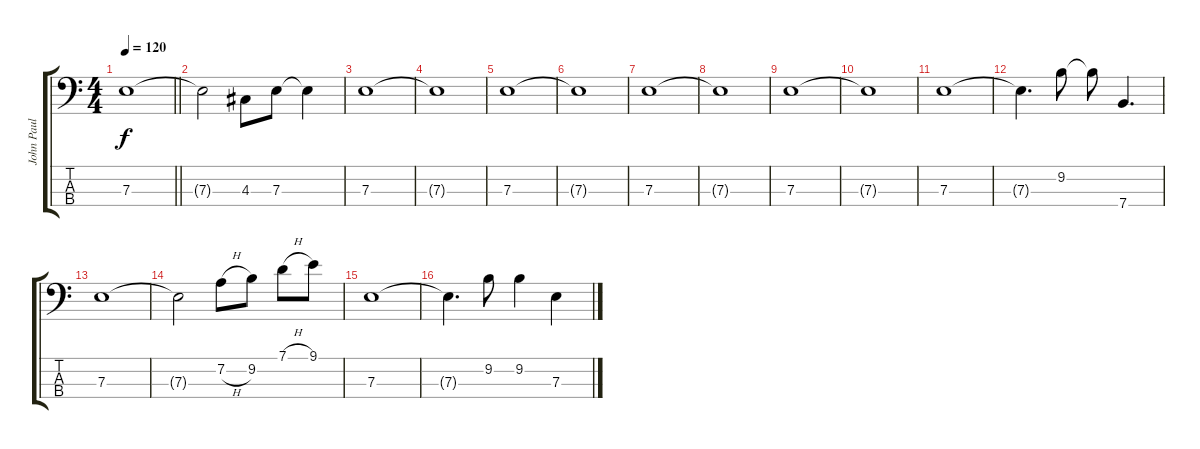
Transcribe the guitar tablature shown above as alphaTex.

\track ("John Paul Jones - Bass Guitar" "John Paul ") {instrument electricbassfinger}
\staff {score tabs}
\tuning (G2 D2 A1 E1) {hide}
\ts (4 4)
\tempo 120
\clef f4
\barLineRight lightlight
\ks c
7.3.1{dy f} |
7.3{t}.2 4.3.8 7.3.8 7.3{t}.4 |
7.3.1 |
7.3{t}.1 |
7.3.1 |
7.3{t}.1 |
7.3.1 |
7.3{t}.1 |
7.3.1 |
7.3{t}.1 |
7.3.1 |
7.3{t}.4{d} 9.2.8 9.2{t}.8 7.4.4{d} |
7.3.1 |
7.3{t}.2 7.2{h}.8 9.2.8 7.1{h}.8 9.1.8 |
7.3.1 |
7.3{t}.4{d} 9.2.8 9.2.4 7.3.4
